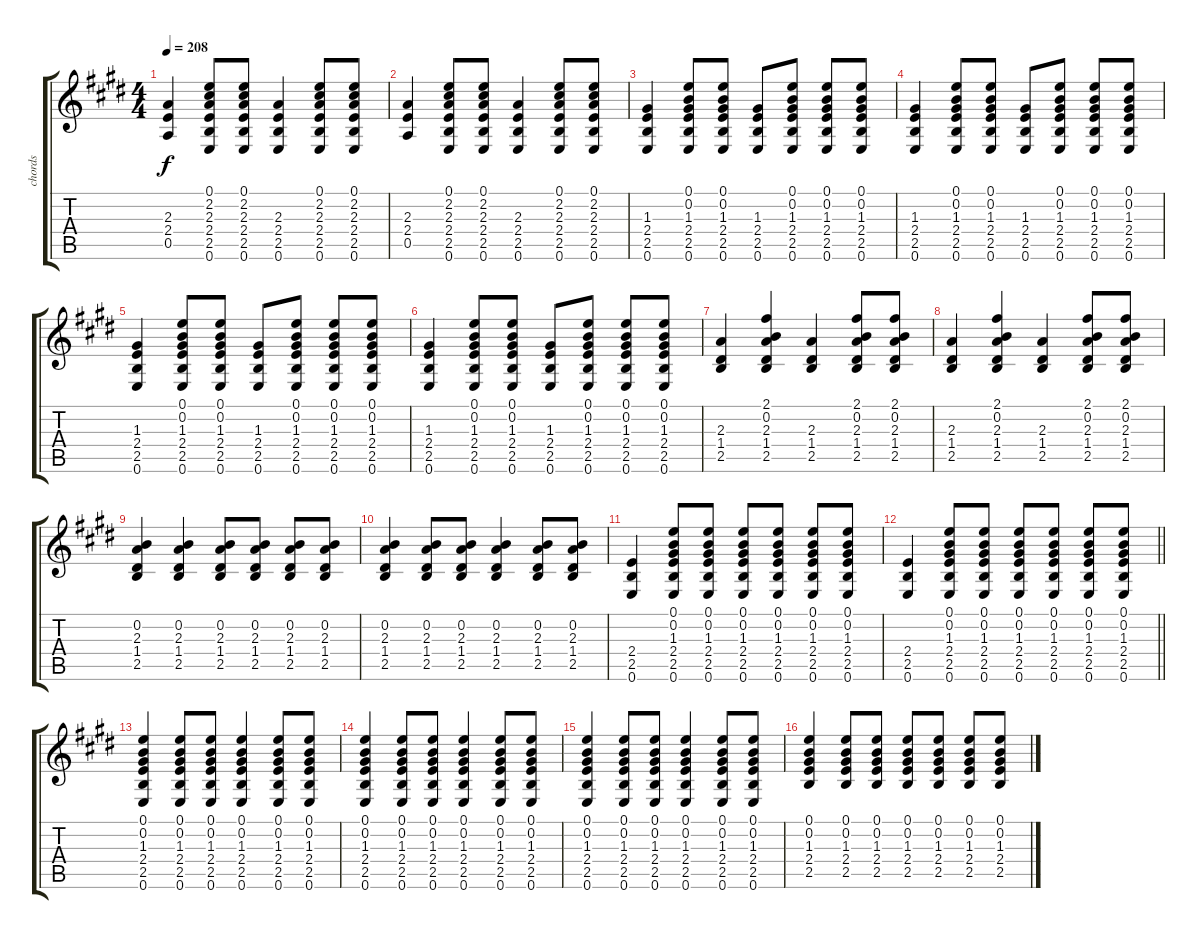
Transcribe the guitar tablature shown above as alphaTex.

\track ("chords" "chords") {instrument acousticguitarsteel}
\staff {score tabs}
\tuning (E4 B3 G3 D3 A2 E2) {hide}
\ts (4 4)
\tempo 208
\clef g2
\ks e
(2.3 2.4 0.5).4{dy f} (0.1 2.2 2.3 2.4 2.5 0.6).8 (0.1 2.2 2.3 2.4 2.5 0.6).8 (2.3 2.4 2.5 0.6).4 (0.1 2.2 2.3 2.4 2.5 0.6).8 (0.1 2.2 2.3 2.4 2.5 0.6).8 |
(2.3 2.4 0.5).4 (0.1 2.2 2.3 2.4 2.5 0.6).8 (0.1 2.2 2.3 2.4 2.5 0.6).8 (2.3 2.4 2.5 0.6).4 (0.1 2.2 2.3 2.4 2.5 0.6).8 (0.1 2.2 2.3 2.4 2.5 0.6).8 |
(1.3 2.4 2.5 0.6).4 (0.1 0.2 1.3 2.4 2.5 0.6).8 (0.1 0.2 1.3 2.4 2.5 0.6).8 (1.3 2.4 2.5 0.6).8 (0.1 0.2 1.3 2.4 2.5 0.6).8 (0.1 0.2 1.3 2.4 2.5 0.6).8 (0.1 0.2 1.3 2.4 2.5 0.6).8 |
(1.3 2.4 2.5 0.6).4 (0.1 0.2 1.3 2.4 2.5 0.6).8 (0.1 0.2 1.3 2.4 2.5 0.6).8 (1.3 2.4 2.5 0.6).8 (0.1 0.2 1.3 2.4 2.5 0.6).8 (0.1 0.2 1.3 2.4 2.5 0.6).8 (0.1 0.2 1.3 2.4 2.5 0.6).8 |
(1.3 2.4 2.5 0.6).4 (0.1 0.2 1.3 2.4 2.5 0.6).8 (0.1 0.2 1.3 2.4 2.5 0.6).8 (1.3 2.4 2.5 0.6).8 (0.1 0.2 1.3 2.4 2.5 0.6).8 (0.1 0.2 1.3 2.4 2.5 0.6).8 (0.1 0.2 1.3 2.4 2.5 0.6).8 |
(1.3 2.4 2.5 0.6).4 (0.1 0.2 1.3 2.4 2.5 0.6).8 (0.1 0.2 1.3 2.4 2.5 0.6).8 (1.3 2.4 2.5 0.6).8 (0.1 0.2 1.3 2.4 2.5 0.6).8 (0.1 0.2 1.3 2.4 2.5 0.6).8 (0.1 0.2 1.3 2.4 2.5 0.6).8 |
(2.3 1.4 2.5).4 (2.1 0.2 2.3 1.4 2.5).4 (2.3 1.4 2.5).4 (2.1 0.2 2.3 1.4 2.5).8 (2.1 0.2 2.3 1.4 2.5).8 |
(2.3 1.4 2.5).4 (2.1 0.2 2.3 1.4 2.5).4 (2.3 1.4 2.5).4 (2.1 0.2 2.3 1.4 2.5).8 (2.1 0.2 2.3 1.4 2.5).8 |
(0.2 2.3 1.4 2.5).4 (0.2 2.3 1.4 2.5).4 (0.2 2.3 1.4 2.5).8 (0.2 2.3 1.4 2.5).8 (0.2 2.3 1.4 2.5).8 (0.2 2.3 1.4 2.5).8 |
(0.2 2.3 1.4 2.5).4 (0.2 2.3 1.4 2.5).8 (0.2 2.3 1.4 2.5).8 (0.2 2.3 1.4 2.5).4 (0.2 2.3 1.4 2.5).8 (0.2 2.3 1.4 2.5).8 |
(2.4 2.5 0.6).4 (0.1 0.2 1.3 2.4 2.5 0.6).8 (0.1 0.2 1.3 2.4 2.5 0.6).8 (0.1 0.2 1.3 2.4 2.5 0.6).8 (0.1 0.2 1.3 2.4 2.5 0.6).8 (0.1 0.2 1.3 2.4 2.5 0.6).8 (0.1 0.2 1.3 2.4 2.5 0.6).8 |
\barLineRight lightlight
(2.4 2.5 0.6).4 (0.1 0.2 1.3 2.4 2.5 0.6).8 (0.1 0.2 1.3 2.4 2.5 0.6).8 (0.1 0.2 1.3 2.4 2.5 0.6).8 (0.1 0.2 1.3 2.4 2.5 0.6).8 (0.1 0.2 1.3 2.4 2.5 0.6).8 (0.1 0.2 1.3 2.4 2.5 0.6).8 |
(0.1 0.2 1.3 2.4 2.5 0.6).4 (0.1 0.2 1.3 2.4 2.5 0.6).8 (0.1 0.2 1.3 2.4 2.5 0.6).8 (0.1 0.2 1.3 2.4 2.5 0.6).4 (0.1 0.2 1.3 2.4 2.5 0.6).8 (0.1 0.2 1.3 2.4 2.5 0.6).8 |
(0.1 0.2 1.3 2.4 2.5 0.6).4 (0.1 0.2 1.3 2.4 2.5 0.6).8 (0.1 0.2 1.3 2.4 2.5 0.6).8 (0.1 0.2 1.3 2.4 2.5 0.6).4 (0.1 0.2 1.3 2.4 2.5 0.6).8 (0.1 0.2 1.3 2.4 2.5 0.6).8 |
(0.1 0.2 1.3 2.4 2.5 0.6).4 (0.1 0.2 1.3 2.4 2.5 0.6).8 (0.1 0.2 1.3 2.4 2.5 0.6).8 (0.1 0.2 1.3 2.4 2.5 0.6).4 (0.1 0.2 1.3 2.4 2.5 0.6).8 (0.1 0.2 1.3 2.4 2.5 0.6).8 |
(0.1 0.2 1.3 2.4 2.5).4 (0.1 0.2 1.3 2.4 2.5).8 (0.1 0.2 1.3 2.4 2.5).8 (0.1 0.2 1.3 2.4 2.5).8 (0.1 0.2 1.3 2.4 2.5).8 (0.1 0.2 1.3 2.4 2.5).8 (0.1 0.2 1.3 2.4 2.5).8
